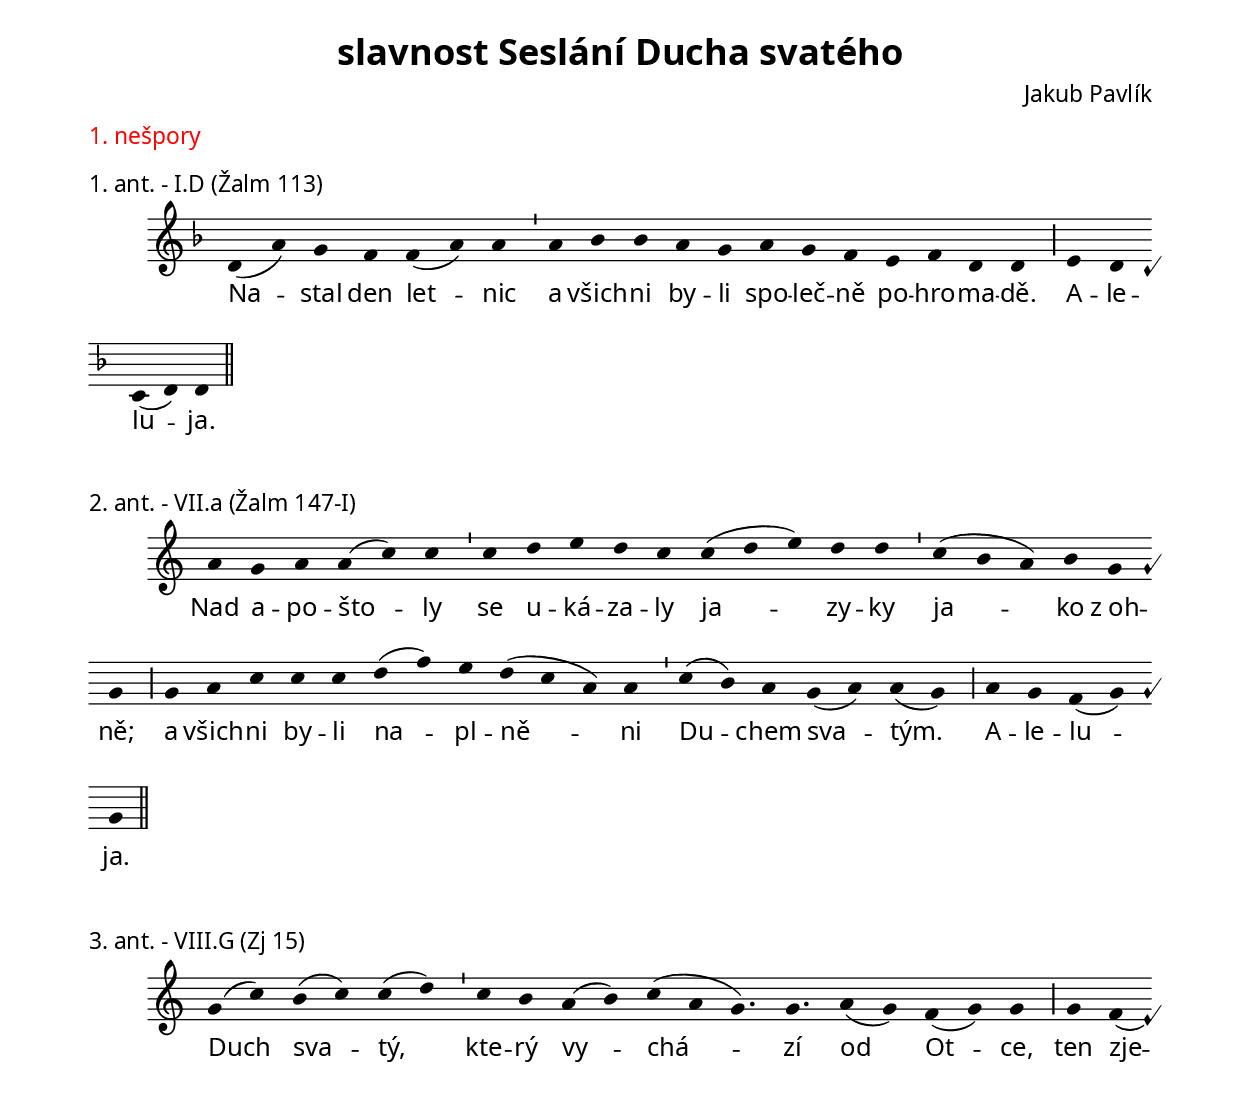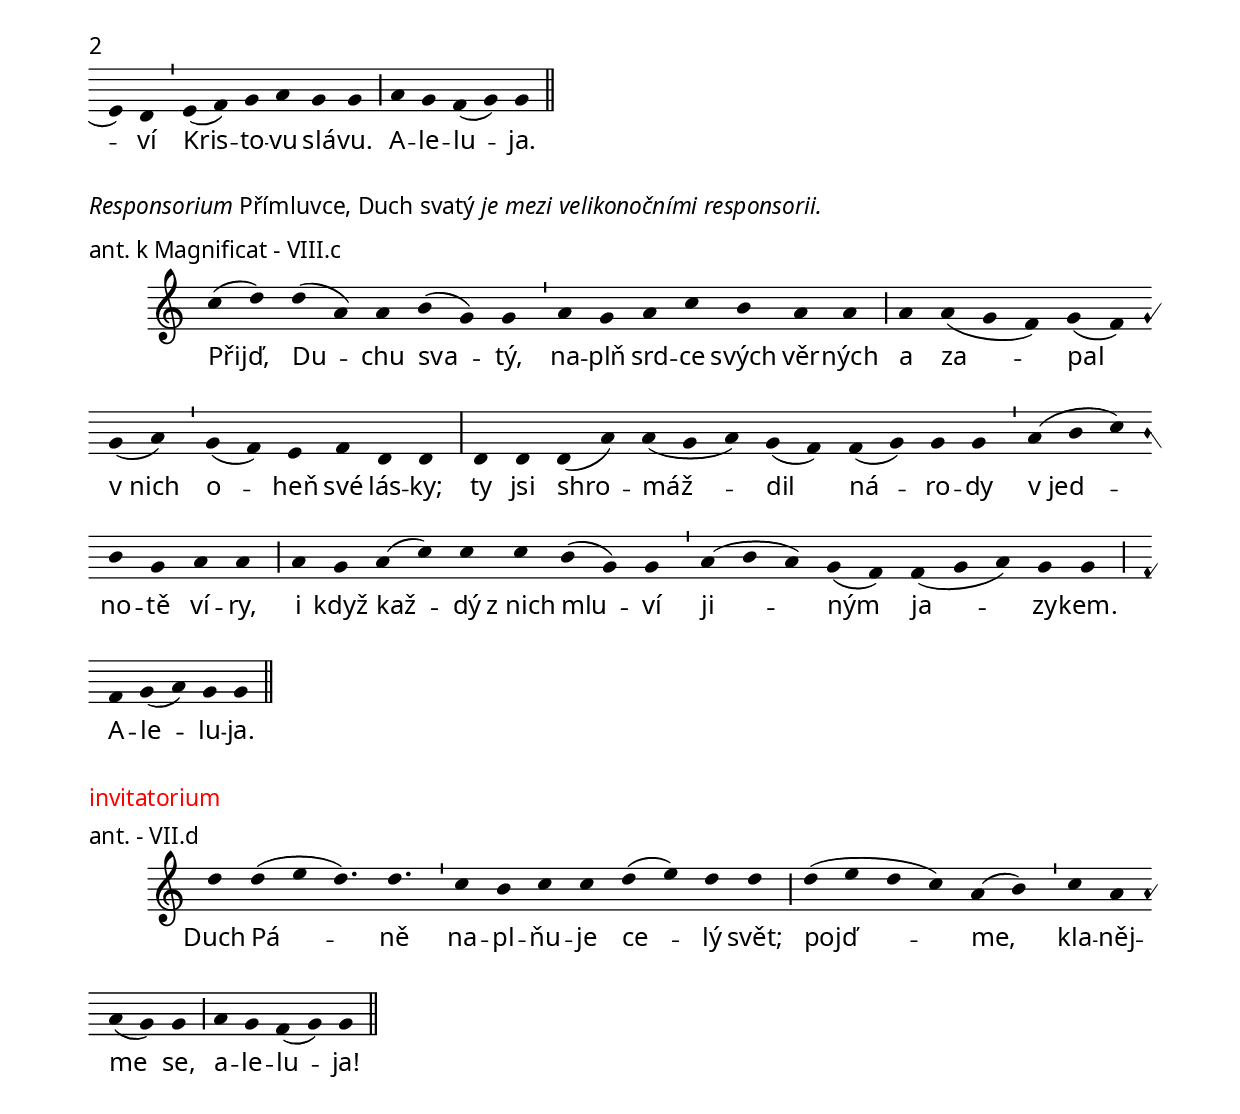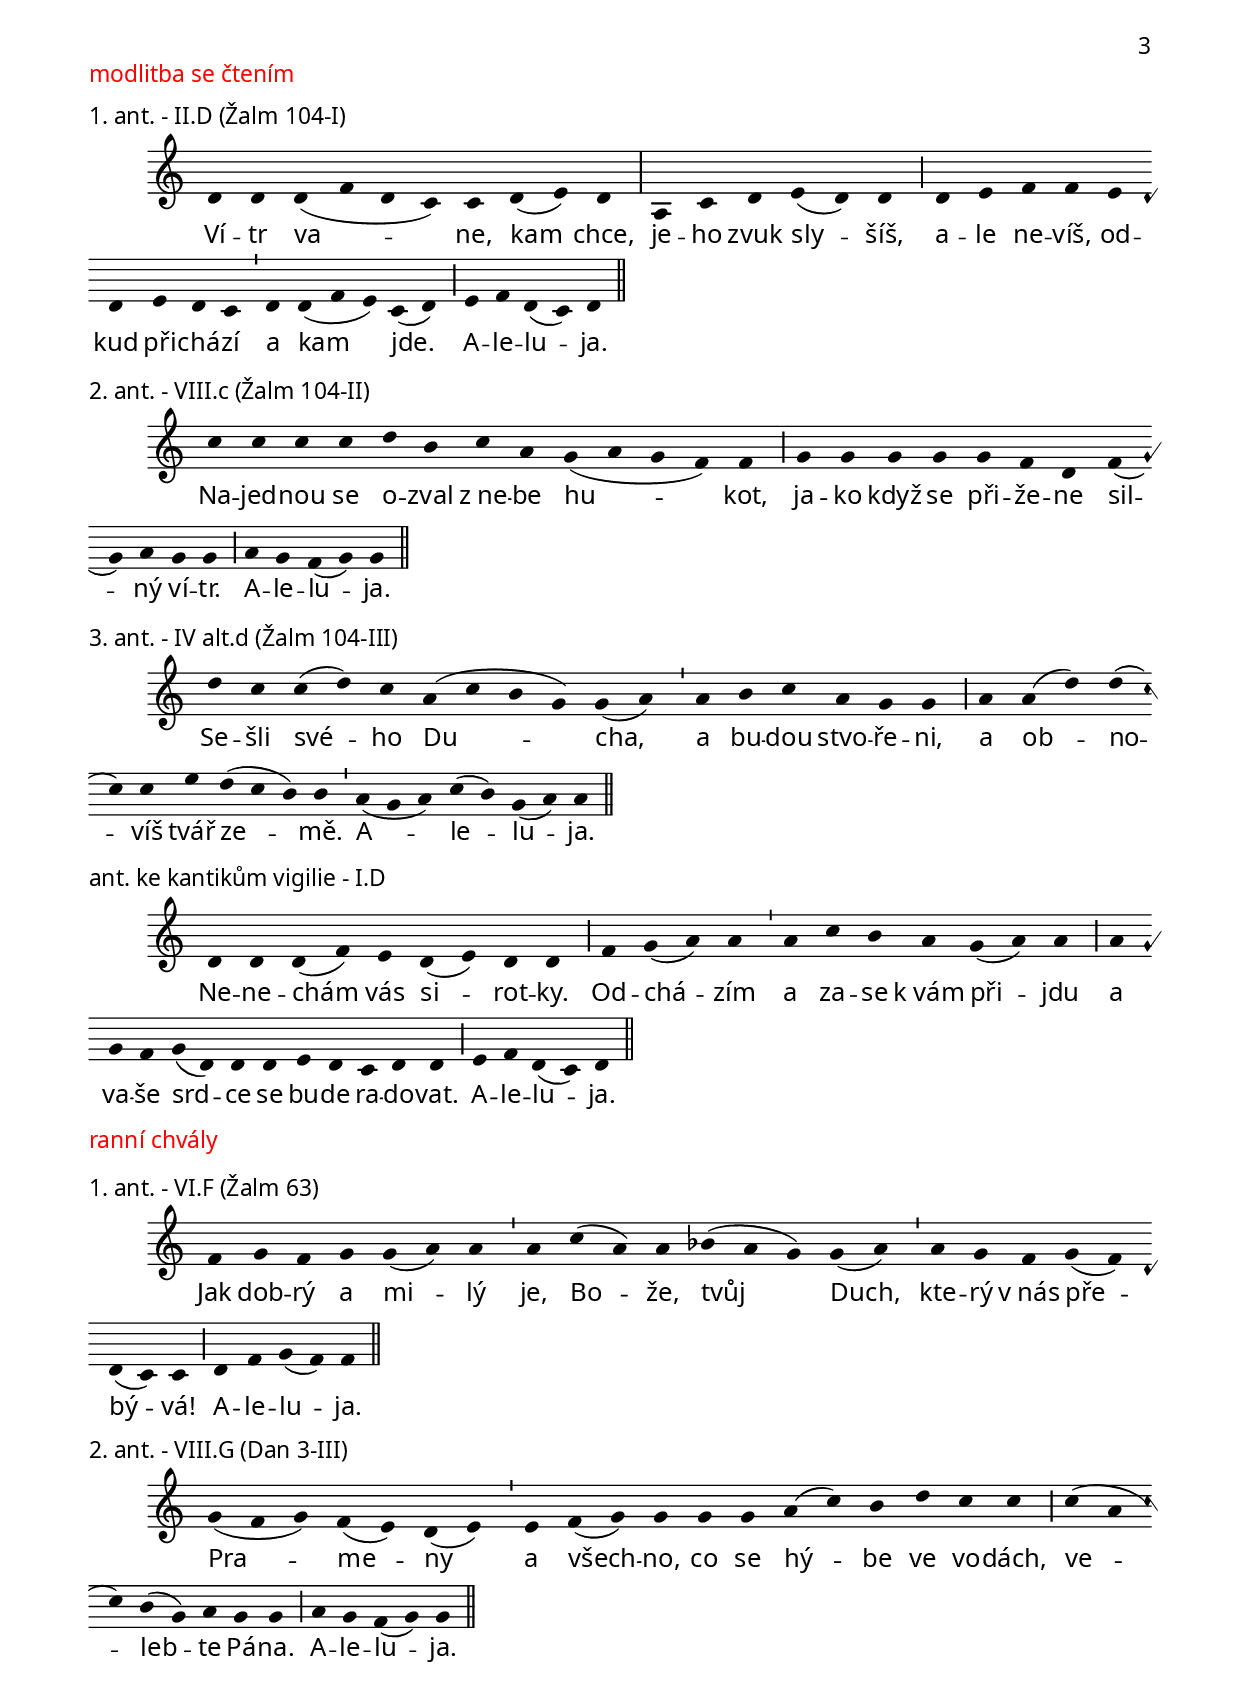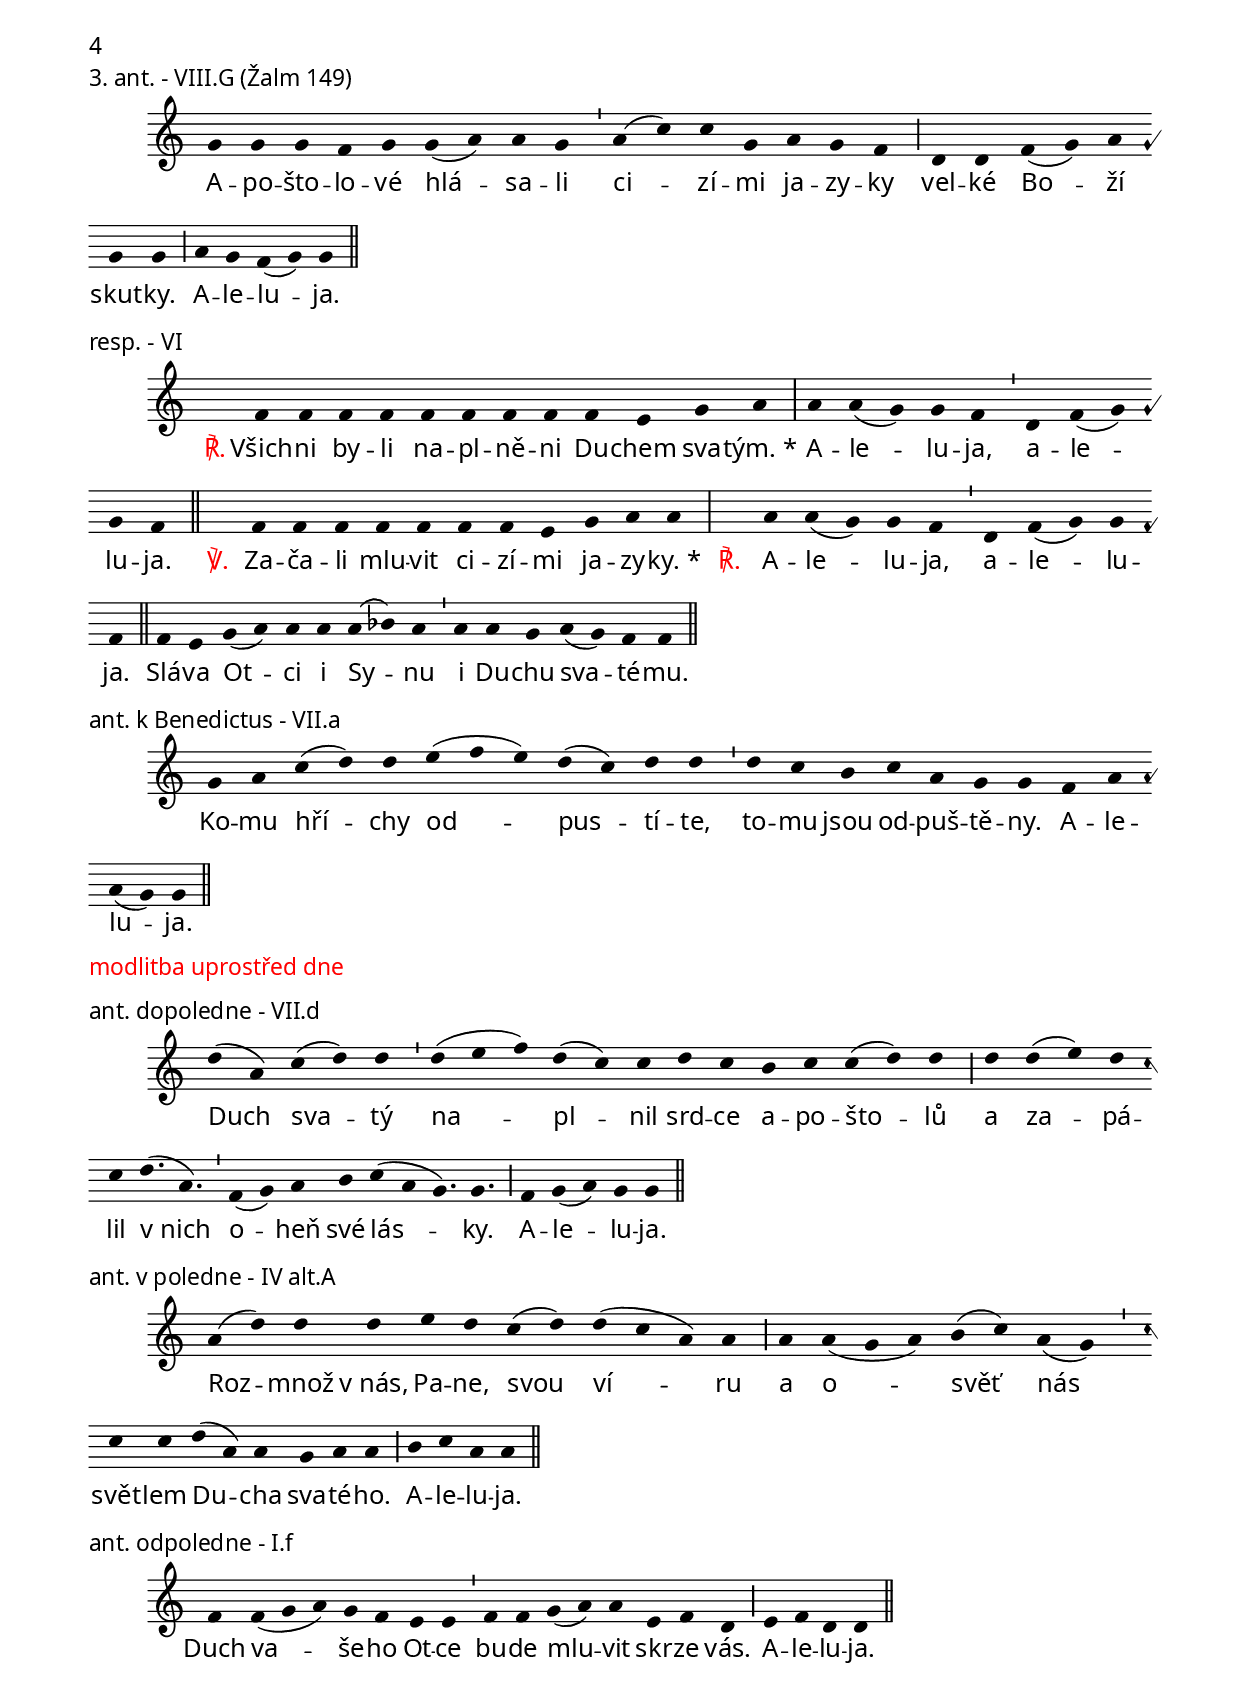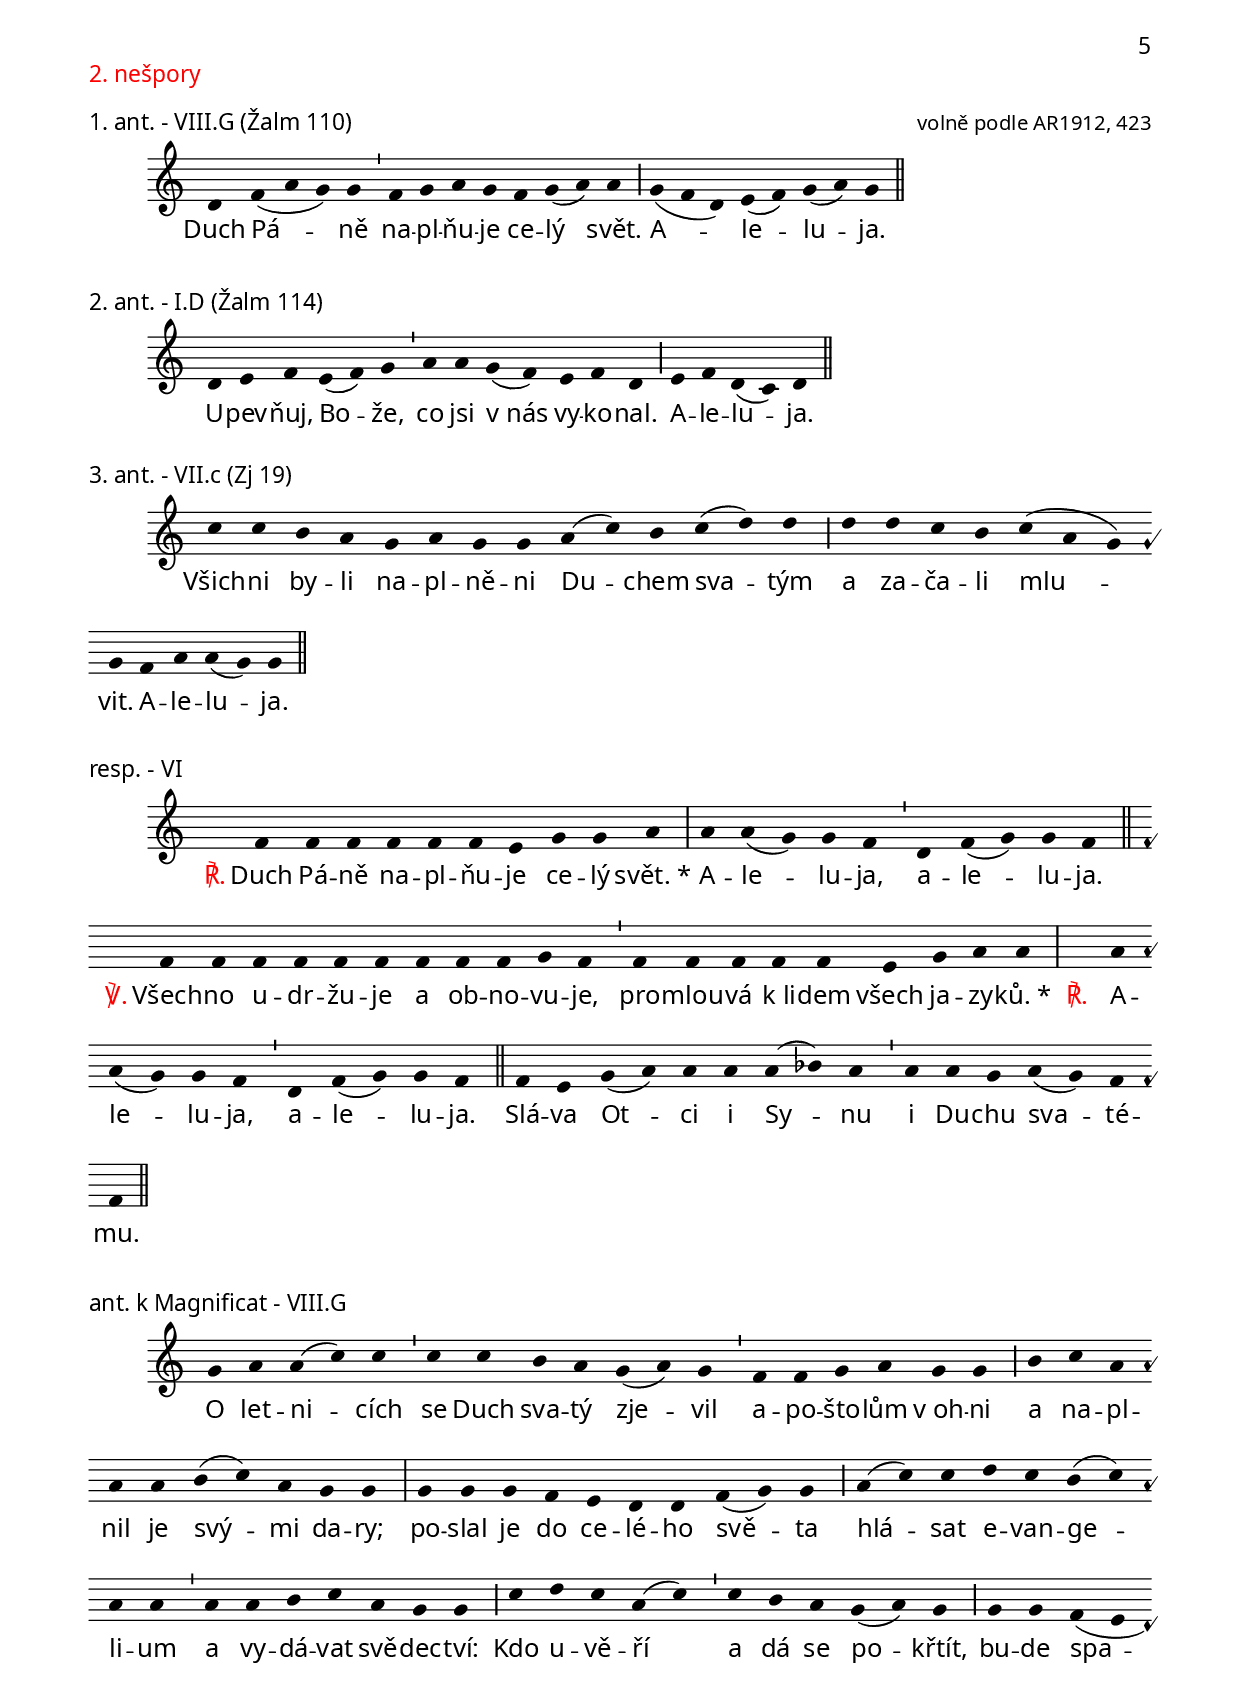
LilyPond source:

\version "2.14.2"

\header {
  title = "slavnost Seslání Ducha svatého"
  composer = "Jakub Pavlík"
}

\include "spolecne.ly"
\include "dilyresponsorii.ly"

\markup {\nadpisHodinka {"1. nešpory"}}

\score {
  \relative c' {
    \key f \major
    \choralniRezim
    d4( a') g f f( a) a \barMin
    a bes bes a g a g f e f d d \barMaior
    e d c( d) d \barFinalis
  }
  \addlyrics {
    Na -- stal den let -- nic
    a všich -- ni by -- li spo -- leč -- ně po -- hro -- ma -- dě.
    A -- le -- lu -- ja.
  }
  \header {
    quid = "1. ant."
    modus = "I"
    differentia = "D"
    psalmus = "Žalm 113"
    id = "1ne-a1"
    piece = \markup {\sestavTitulek}
  }
}

\score {
  \relative c'' {
    \choralniRezim
    a4 g a a( c) c \barMin
    c d e d c c( d e) d d \barMin
    c( b a) b g g \barMaior
    g a c c c d( f) e d( c a) a \barMin
    c( b) a g( a) a( g) \barMaior
    a g f( g) g \barFinalis
  }
  \addlyrics {
    Nad a -- po -- što -- ly
    se u -- ká -- za -- ly ja -- zy -- ky
    ja -- ko z_oh -- ně;
    a všich -- ni by -- li na -- pl -- ně -- ni
    Du -- chem sva -- tým.
    A -- le -- lu -- ja.
  }
  \header {
    quid = "2. ant."
    modus = "VII"
    differentia = "a"
    psalmus = "Žalm 147-I"
    id = "1ne-a2"
    piece = \markup {\sestavTitulek}
  }
}

\score {
  \relative c'' {
    \choralniRezim
    g4( c) b( c) c( d) \barMin
    c4 b a( b) c( a g4.) g a4( g) f( g) g \barMaior
    g f( e) d \barMin
    e( f) g a g g \barMaior
    a g f( g) g \barFinalis
  }
  \addlyrics {
    Duch sva -- tý,
    kte -- rý vy -- chá -- zí od Ot -- ce,
    ten zje -- ví
    Kris -- to -- vu slá -- vu.
    A -- le -- lu -- ja.
  }
  \header {
    quid = "3. ant."
    modus = "VIII"
    differentia = "G"
    psalmus = "Zj 15"
    id = "1ne-a3"
    piece = \markup {\sestavTitulek}
  }
}

\markup\italic{Responsorium \upright{Přímluvce, Duch svatý} je mezi velikonočními responsorii.}

\score {
  \relative c'' {
    \choralniRezim
    c4( d) d( a) a b( g) g \barMin
    a g a c b a a \barMaior
    a4 a( g f) g( f) g( a) \barMin g( f) e f d d \barMax

    d4 d d( a') a( g a) g( f) f( g) g g \barMin
    a( b c) b g a a \barMaior
    a g a( c) c c b( g) g \barMin
    a( b a) g( f) f( g a) g g \barMaior

    f g( a) g g \barFinalis
  }
  \addlyrics {
    Přijď, Du -- chu sva -- tý,
    na -- plň srd -- ce svých věr -- ných
    a za -- pal v_nich o -- heň své lás -- ky;

    ty jsi shro -- máž -- dil ná -- ro -- dy
    v_jed -- no -- tě ví -- ry,
    i když kaž -- dý z_nich mlu -- ví
    ji -- ným ja -- zy -- kem.

    A -- le -- lu -- ja.
  }
  \header {
    quid = "ant. k Magnificat"
    modus = "VIII"
    differentia = "c"
    psalmus = ""
    placet = "kvintová pes na _shro_ je nepříliš zpěvná, recitace kvartu pod finálou ke zpěvákům surová"
    id = "1ne-amag"
    piece = \markup {\sestavTitulekBezZalmu}
  }
}

\markup {\nadpisHodinka {"invitatorium"}}

\score {
  \relative c'' {
    \choralniRezim
    d4 d( e d4.) d \barMin
    c4 b c c d( e) d d \barMaior
    d( e d c) a( b) \barMin
    c a a( g) g \barMaior
    a g f( g) g \barFinalis
  }
  \addlyrics {
    Duch Pá -- ně
    na -- pl -- ňu -- je ce -- lý svět;
    pojď -- me,
    kla -- něj -- me se,
    a -- le -- lu -- ja!
  }
  \header {
    quid = "ant."
    modus = "VII"
    differentia = "d"
    psalmus = ""
    id = "invit"
    piece = \markup {\sestavTitulekBezZalmu}
  }
}

\pageBreak % ZLOM

\markup {\nadpisHodinka {"modlitba se čtením"}}

% tady jsem se rozhodl porusit zasadu "jeden zalm - jeden napev psalmodie",
% abych mohl kazdou z antifon se silnym textem zpracovat samostatne

\score {
  \relative c' {
    \choralniRezim
    d4 d d( f d c) c d( e) d \barMax
    a c d e( d) d \barMaior
    d e f f e d e d c \barMin
    d d( f e) c( d) \barMaior
    e f d( c) d \barFinalis
  }
  \addlyrics {
    Ví -- tr va -- ne, kam chce,
    je -- ho zvuk sly -- šíš,
    a -- le ne -- víš,
    od -- kud při -- chá -- zí
    a kam jde.
    A -- le -- lu -- ja.
  }
  \header {
    quid = "1. ant."
    modus = "II"
    differentia = "D"
    psalmus = "Žalm 104-I"
    id = "mc-a1"
    piece = \markup {\sestavTitulek}
  }
}

\score {
  \relative c'' {
    \choralniRezim
    c4 c c c d b c a g( a g f) f \barMaior
    g g g g g f d f( g) a g g \barMaior
    a g f( g) g \barFinalis
  }
  \addlyrics {
    Na -- jed -- nou se o -- zval z_ne -- be hu -- kot,
    ja -- ko když se při -- že -- ne sil -- ný ví -- tr.
    A -- le -- lu -- ja.
  }
  \header {
    quid = "2. ant."
    modus = "VIII"
    differentia = "c"
    psalmus = "Žalm 104-II"
    id = "mc-a2"
    piece = \markup {\sestavTitulek}
  }
}

\score {
  \relative c'' {
    \choralniRezim
    d4 c c( d) c a( c b g) g( a) \barMin
    a b c a g g \barMaior
    a a( d) d( c) c e d( c b) b \barMin
    a( g a) c( b) g( a) a \barFinalis
  }
  \addlyrics {
    Se -- šli své -- ho Du -- cha,
    a bu -- dou stvo -- ře -- ni,
    a ob -- no -- víš tvář ze -- mě.
    A -- le -- lu -- ja.
  }
  \header {
    quid = "3. ant."
    modus = "IV alt"
    differentia = "d"
    psalmus = "Žalm 104-III"
    id = "mc-a3"
    piece = \markup {\sestavTitulek}
  }
}

\score {
  \relative c' {
    \choralniRezim
    d4 d d( f) e d( e) d d \barMaior
    f g( a) a \barMin
    a c b a g( a) a \barMaior
    a g f g( d) d d e d c d d \barMaior
    e f d( c) d \barFinalis
  }
  \addlyrics {
    Ne -- ne -- chám vás si -- rot -- ky.
    Od -- chá -- zím
    a za -- se k_vám při -- jdu
    a va -- še srd -- ce se bu -- de ra -- do -- vat.
    A -- le -- lu -- ja.
  }
  \header {
    quid = "ant. ke kantikům vigilie"
    modus = "I"
    differentia = "D"
    psalmus = ""
    id = "mc-avig"
    piece = \markup {\sestavTitulekBezZalmu}
  }
}

\markup {\nadpisHodinka {"ranní chvály"}}

\score {
  \relative c' {
    \choralniRezim
    f4 g f g g( a) a \barMin
    a c( a) a bes( a g) g( a) \barMin
    a g f g( f) d( c) c \barMaior
    d f g( f) f \barFinalis
  }
  \addlyrics {
    Jak dob -- rý a mi -- lý
    je, Bo -- že, tvůj Duch,
    kte -- rý v_nás pře -- bý -- vá!
    A -- le -- lu -- ja.
  }
  \header {
    quid = "1. ant."
    modus = "VI"
    differentia = "F"
    psalmus = "Žalm 63"
    id = "rch-a1"
    piece = \markup {\sestavTitulek}
  }
}

\score {
  \relative c'' {
    \choralniRezim
    g( f g) f( e) d( e) \barMin
    e f( g) g g g a( c) b d c c \barMaior
    c( a c) b( g) a g g \barMaior
    a g f( g) g \barFinalis
  }
  \addlyrics {
    Pra -- me -- ny
    a všech -- no, co se hý -- be ve vo -- dách,
    ve -- leb -- te Pá -- na.
    A -- le -- lu -- ja.
  }
  \header {
    quid = "2. ant."
    modus = "VIII"
    differentia = "G"
    psalmus = "Dan 3-III"
    id = "rch-a2"
    piece = \markup {\sestavTitulek}
  }
}

\score {
  \relative c'' {
    \choralniRezim
    g4 g g f g g( a) a g \barMin
    a( c) c g a g f \barMaior
    d d f( g) a g g \barMaior
    a g f( g) g \barFinalis
  }
  \addlyrics {
    A -- po -- što -- lo -- vé hlá -- sa -- li
    ci -- zí -- mi ja -- zy -- ky
    vel -- ké Bo -- ží skut -- ky.
    A -- le -- lu -- ja.
  }
  \header {
    quid = "3. ant."
    modus = "VIII"
    differentia = "G"
    psalmus = "Žalm 149"
    id = "rch-a3"
    piece = \markup {\sestavTitulek}
  }
}

\score {
  \relative c' {
    \choralniRezim

    % R
    \neviditelna f
    f f f f f f f f f e g a \barMax
    \respVIalelujaResponsum \barFinalis

    % V
    \neviditelna f
    f f f f f f f e g a a \barMax
    % R
    \neviditelna a
    \respVIalelujaResponsum \barFinalis

    % Slava
    \respVIalelujaDoxologie \barFinalis
  }
  \addlyrics {
    \Response Všich -- ni by -- li na -- pl -- ně -- ni Du -- chem sva -- tým._*
    \textRespAleluja
    \Verse Za -- ča -- li mlu -- vit ci -- zí -- mi ja -- zy -- ky._*
    \Response \textRespAleluja
    \textRespDoxologie
  }
  \header {
    quid = "resp."
    modus = "VI"
    id = "rch-resp"
    piece = \markup {\sestavTitulekResp}
  }
}

\score {
  \relative c'' {
    \choralniRezim
    g4 a c( d) d e( f e) d( c) d d \barMin
    d c b c a g g
    f a a( g) g \barFinalis
  }
  \addlyrics {
    Ko -- mu hří -- chy od -- pus -- tí -- te,
    to -- mu jsou od -- puš -- tě -- ny.
    A -- le -- lu -- ja.
  }
  \header {
    quid = "ant. k Benedictus"
    modus = "VII"
    differentia = "a"
    psalmus = ""
    id = "rch-aben"
    piece = \markup {\sestavTitulekBezZalmu}
  }
}

\markup {\nadpisHodinka {"modlitba uprostřed dne"}}

\score {
  \relative c'' {
    \choralniRezim
    d4( a) c( d) d \barMin
    d( e f) d( c) c d c b c c( d) d \barMaior
    d d( e) d c d4.( a) \barMin
    f4( g) a b c( a g4.) g \barMaior
    f4 g( a) g g \barFinalis
  }
  \addlyrics {
    Duch sva -- tý
    na -- pl -- nil srd -- ce a -- po -- što -- lů
    a za -- pá -- lil v_nich
    o -- heň své lás -- ky.
    A -- le -- lu -- ja.
  }
  \header {
    quid = "ant. dopoledne"
    modus = "VII"
    differentia = "d"
    psalmus = ""
    id = "tercie"
    piece = \markup {\sestavTitulekBezZalmu}
  }
}

\score {
  \relative c'' {
    \choralniRezim
    a4( d) d d e d c( d) d( c a) a \barMaior
    a a( g a) b( c) a( g) \barMin
    c c d( a) a g a a \barMaior
    b c a a \barFinalis
  }
  \addlyrics {
    Roz -- množ v_nás, Pa -- ne, svou ví -- ru
    a o -- svěť nás
    svět -- lem Du -- cha sva -- té -- ho.
    A -- le -- lu -- ja.
  }
  \header {
    quid = "ant. v poledne"
    modus = "IV alt"
    differentia = "A"
    psalmus = ""
    id = "sexta"
    piece = \markup {\sestavTitulekBezZalmu}
  }
}

\score {
  \relative c' {
    \choralniRezim
    f4 f( g a) g f e e \barMin
    f f g( a) a e f d \barMaior
    e f d d \barFinalis
  }
  \addlyrics {
    Duch va -- še -- ho Ot -- ce
    bu -- de mlu -- vit skr -- ze vás.
    A -- le -- lu -- ja.
  }
  \header {
    quid = "ant. odpoledne"
    modus = "I"
    differentia = "f"
    psalmus = ""
    id = "nona"
    piece = \markup {\sestavTitulekBezZalmu}
  }
}

\pageBreak % ZLOM

\markup {\nadpisHodinka {"2. nešpory"}}

\score {
  \relative c' {
    \choralniRezim
    d4 f( a g) g \barMin
    f g a g f g( a) a \barMaior
    g( f d) e( f) g( a) g \barFinalis
  }
  \addlyrics {
    Duch Pá -- ně
    na -- pl -- ňu -- je ce -- lý svět.
    A -- le -- lu -- ja.
  }
  \header {
    fons_externus = "volně podle AR1912, 423"
    quid = "1. ant."
    modus = "VIII"
    differentia = "G"
    psalmus = "Žalm 110"
    id = "2ne-a1"
    piece = \markup {\sestavTitulek}
  }
}

\score {
  \relative c' {
    \choralniRezim
    d4 e f e( f) g \barMin
    a a g( f) e f d \barMaior
    e f d( c) d \barFinalis
  }
  \addlyrics {
    U -- pev -- ňuj, Bo -- že,
    co jsi v_nás vy -- ko -- nal.
    A -- le -- lu -- ja.
  }
  \header {
    quid = "2. ant."
    modus = "I"
    differentia = "D"
    psalmus = "Žalm 114"
    placet = "k textu by se lépe hodila 'pomalejší' melodie"
    id = "2ne-a2"
    piece = \markup {\sestavTitulek}
  }
}

\score {
  \relative c'' {
    \choralniRezim
    c4 c b a g a g g
    a( c) b c( d) d \barMaior
    d d c b c( a g) g
    f a a( g) g \barFinalis
  }
  \addlyrics {
    Všich -- ni by -- li na -- pl -- ně -- ni
    Du -- chem sva -- tým
    a za -- ča -- li mlu -- vit.
    A -- le -- lu -- ja.
  }
  \header {
    quid = "3. ant."
    modus = "VII"
    differentia = "c"
    psalmus = "Zj 19"
    id = "2ne-a3"
    piece = \markup {\sestavTitulek}
  }
}

\score {
  \relative c' {
    \choralniRezim

    % R
    \neviditelna f
    f4 f f f f f e g g a \barMax
    \respVIalelujaResponsum \barFinalis

    % V
    \neviditelna f
    f f f f f f f f f g f \barMin
    f f f f f e g a a \barMax
    % R
    \neviditelna a
    \respVIalelujaResponsum \barFinalis

    % Slava
    \respVIalelujaDoxologie \barFinalis
  }
  \addlyrics {
    \Response Duch Pá -- ně na -- pl -- ňu -- je ce -- lý svět._*
    \textRespAleluja
    \Verse Všech -- no u -- dr -- žu -- je a ob -- no -- vu -- je,
    pro -- mlou -- vá k_li -- dem všech ja -- zy -- ků._*
    \Response \textRespAleluja
    \textRespDoxologie
  }
  \header {
    quid = "resp."
    modus = "VI"
    id = "2ne-resp"
    piece = \markup {\sestavTitulekResp}
  }
}

\score {
  \relative c'' {
    \choralniRezim
    g4 a a( c) c \barMin
    c c b a g( a) g \barMin
    f f g a g g \barMaior
    b c a a a b( c) a g g \barMax

    g g g f e d d f( g) g \barMaior
    a( c) c d c b( c) a a \barMin
    a a b c a g g \barMaior
    c d c a( c) \barMin
    c b a g( a) g \barMaior
    g g f( e d) d
    f g a( g) g \barFinalis
  }
  \addlyrics {
    O let -- ni -- cích
    se Duch sva -- tý zje -- vil
    a -- po -- što -- lům v_oh -- ni
    a na -- pl -- nil je svý -- mi da -- ry;

    po -- slal je do ce -- lé -- ho svě -- ta
    hlá -- sat e -- van -- ge -- li -- um
    a vy -- dá -- vat svě -- dec -- tví:
    Kdo u -- vě -- ří
    a dá se po -- křtít,
    bu -- de spa -- sen.

    A -- le -- lu -- ja.
  }
  \header {
    quid = "ant. k Magnificat"
    modus = "VIII"
    differentia = "G"
    psalmus = ""
    id = "2ne-amag"
    piece = \markup {\sestavTitulekBezZalmu}
  }
}